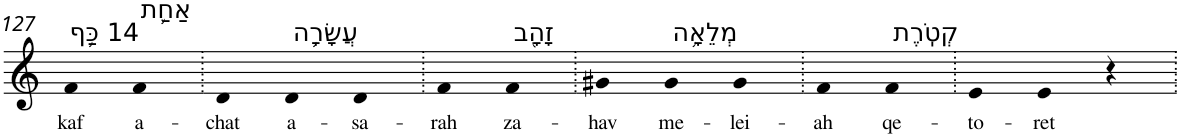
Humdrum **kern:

**kern	**text
*part1	*part1
*staff1	*staff1
*I"Piano	*
*I'Pno	*
!!LO:PB:g=z
*clefG2	*
*k[]	*
=127	=127
!LO:TX:a:t=14 כַּ֥ף	!
!	!LO:LY:b
4f	kaf
!LO:TX:a:t=אַחַ֛ת	!
!	!LO:LY:b
4f	a-
=128.	=128.
!	!LO:LY:b
4d	-chat
!LO:TX:a:t=עֲשָׂרָ֥ה	!
!	!LO:LY:b
4d	a-
!	!LO:LY:b
4d	-sa-
=129.	=129.
!	!LO:LY:b
4f	-rah
!LO:TX:a:t=זָהָ֖ב	!
!	!LO:LY:b
4f	za-
=130.	=130.
!	!LO:LY:b
4g#X	-hav
!LO:TX:a:t=מְלֵאָ֥ה	!
!	!LO:LY:b
4g#	me-
!	!LO:LY:b
4g#	-lei-
=131.	=131.
!	!LO:LY:b
4f	-ah
!LO:TX:a:t=קְטֹֽרֶת	!
!	!LO:LY:b
4f	qe-
=132.	=132.
!	!LO:LY:b
4e	-to-
!	!LO:LY:b
4e	-ret
4r	.
=.	=.
*-	*-
